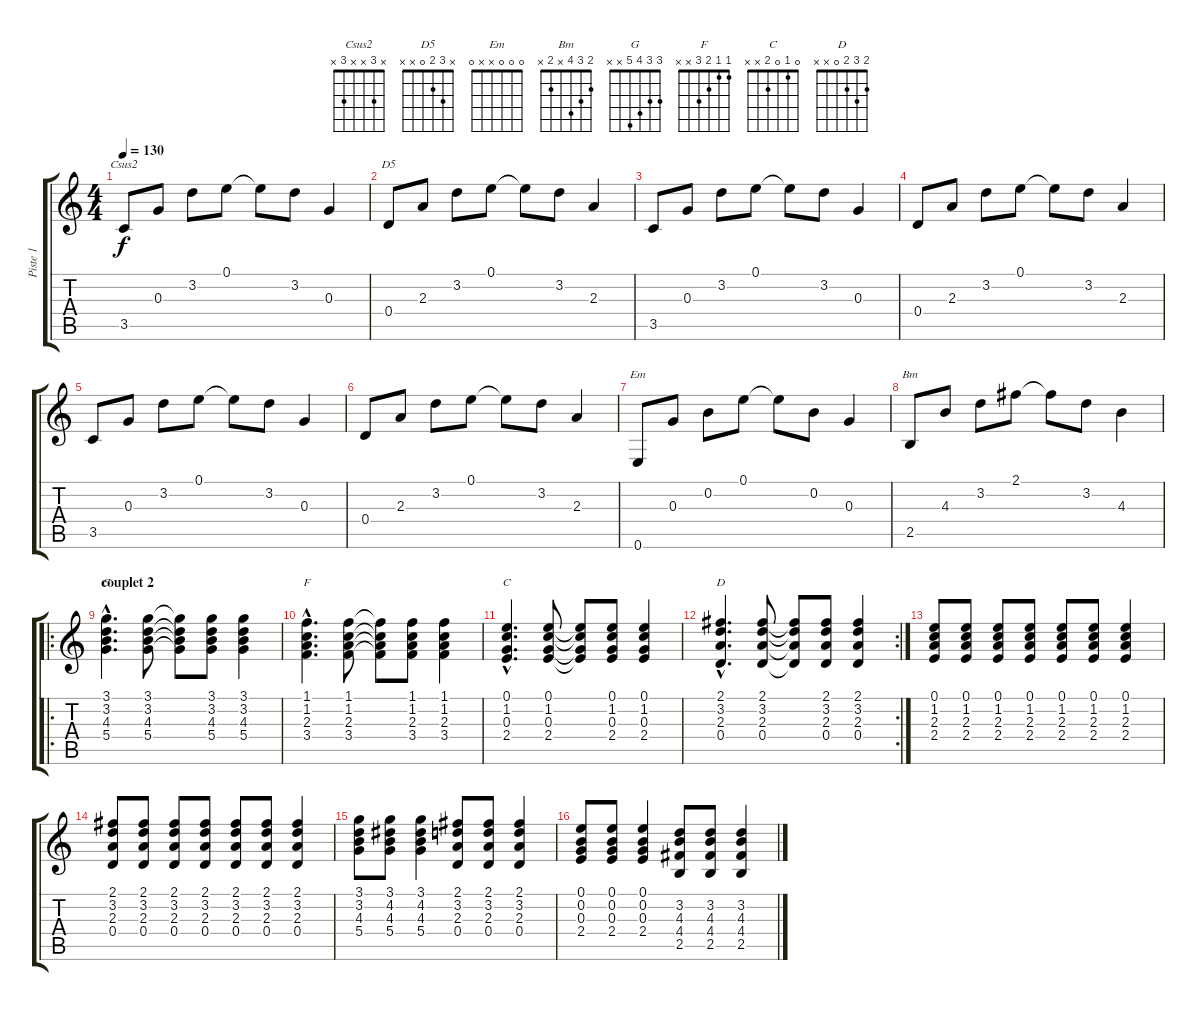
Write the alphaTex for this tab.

\track ("Piste 1" "Piste 1") {instrument electricguitarmuted}
\staff {score tabs}
\tuning (E4 B3 G3 D3 A2 E2) {hide}
\chord ("Csus2" x 3 x x 3 x)
\chord ("D5" x 3 2 0 x x)
\chord ("Em" 0 0 0 x x 0)
\chord ("Bm" 2 3 4 x 2 x)
\chord ("G" 3 3 4 5 x x)
\chord ("F" 1 1 2 3 x x)
\chord ("C" 0 1 0 2 x x)
\chord ("D" 2 3 2 0 x x)
\ts (4 4)
\tempo 130
\clef g2
\ks c
3.5.8{ch "Csus2" dy f} 0.3.8 3.2.8 0.1.8 0.1{t}.8 3.2.8 0.3.4 |
0.4.8{ch "D5"} 2.3.8 3.2.8 0.1.8 0.1{t}.8 3.2.8 2.3.4 |
3.5.8 0.3.8 3.2.8 0.1.8 0.1{t}.8 3.2.8 0.3.4 |
0.4.8 2.3.8 3.2.8 0.1.8 0.1{t}.8 3.2.8 2.3.4 |
3.5.8 0.3.8 3.2.8 0.1.8 0.1{t}.8 3.2.8 0.3.4 |
0.4.8 2.3.8 3.2.8 0.1.8 0.1{t}.8 3.2.8 2.3.4 |
0.6.8{ch "Em"} 0.3.8 0.2.8 0.1.8 0.1{t}.8 0.2.8 0.3.4 |
2.5.8{ch "Bm"} 4.3.8 3.2.8 2.1.8 2.1{t}.8 3.2.8 4.3.4 |
\ro
\section ("" "couplet 2")
(3.1{hac} 3.2{hac} 4.3{hac} 5.4{hac}).4{d ch "G"} (3.1 3.2 4.3 5.4).8 (3.1{t} 3.2{t} 4.3{t} 5.4{t}).8 (3.1 3.2 4.3 5.4).8 (3.1 3.2 4.3 5.4).4 |
(1.1{hac} 1.2{hac} 2.3{hac} 3.4{hac}).4{d ch "F"} (1.1 1.2 2.3 3.4).8 (1.1{t} 1.2{t} 2.3{t} 3.4{t}).8 (1.1 1.2 2.3 3.4).8 (1.1 1.2 2.3 3.4).4 |
(0.1{hac} 1.2{hac} 0.3{hac} 2.4{hac}).4{d ch "C"} (0.1 1.2 0.3 2.4).8 (0.1{t} 1.2{t} 0.3{t} 2.4{t}).8 (0.1 1.2 0.3 2.4).8 (0.1 1.2 0.3 2.4).4 |
\rc 2
(2.1{hac} 3.2{hac} 2.3{hac} 0.4).4{d ch "D"} (2.1 3.2 2.3 0.4).8 (2.1{t} 3.2{t} 2.3{t} 0.4{t}).8 (2.1 3.2 2.3 0.4).8 (2.1 3.2 2.3 0.4).4 |
(0.1 1.2 2.3 2.4).8 (0.1 1.2 2.3 2.4).8 (0.1 1.2 2.3 2.4).8 (0.1 1.2 2.3 2.4).8 (0.1 1.2 2.3 2.4).8 (0.1 1.2 2.3 2.4).8 (0.1 1.2 2.3 2.4).4 |
(2.1 3.2 2.3 0.4).8 (2.1 3.2 2.3 0.4).8 (2.1 3.2 2.3 0.4).8 (2.1 3.2 2.3 0.4).8 (2.1 3.2 2.3 0.4).8 (2.1 3.2 2.3 0.4).8 (2.1 3.2 2.3 0.4).4 |
(3.1 3.2 4.3 5.4).8 (3.1 4.2 4.3 5.4).8 (3.1 4.2 4.3 5.4).4 (2.1 3.2 2.3 0.4).8 (2.1 3.2 2.3 0.4).8 (2.1 3.2 2.3 0.4).4 |
(0.1 0.2 0.3 2.4).8 (0.1 0.2 0.3 2.4).8 (0.1 0.2 0.3 2.4).4 (3.2 4.3 4.4 2.5).8 (3.2 4.3 4.4 2.5).8 (3.2 4.3 4.4 2.5).4
